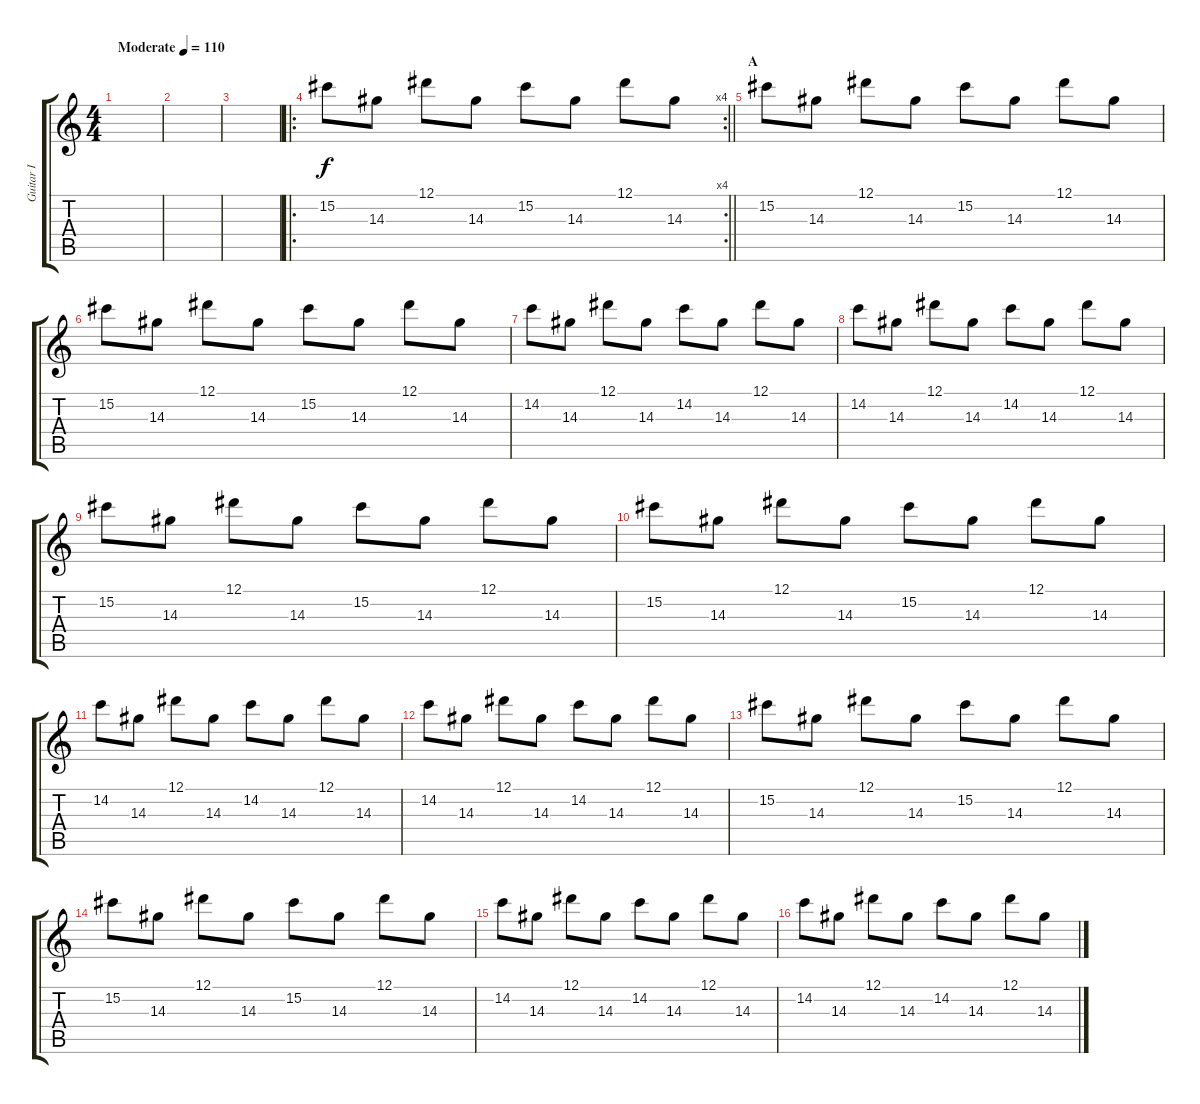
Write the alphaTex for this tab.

\track ("Guitar I" "Guitar I") {instrument distortionguitar}
\staff {score tabs}
\tuning (Eb4 Bb3 Gb3 Db3 Ab2 Eb2) {hide}
\ts (4 4)
\tempo (110 "Moderate")
\clef g2
\ks c
|
|
|
\ro
\rc 4
\barLineRight lightlight
15.2.8 14.3.8 12.1.8 14.3.8 15.2.8 14.3.8 12.1.8 14.3.8 |
\section ("" "A")
15.2.8 14.3.8 12.1.8 14.3.8 15.2.8 14.3.8 12.1.8 14.3.8 |
15.2.8 14.3.8 12.1.8 14.3.8 15.2.8 14.3.8 12.1.8 14.3.8 |
14.2.8 14.3.8 12.1.8 14.3.8 14.2.8 14.3.8 12.1.8 14.3.8 |
14.2.8 14.3.8 12.1.8 14.3.8 14.2.8 14.3.8 12.1.8 14.3.8 |
15.2.8 14.3.8 12.1.8 14.3.8 15.2.8 14.3.8 12.1.8 14.3.8 |
15.2.8 14.3.8 12.1.8 14.3.8 15.2.8 14.3.8 12.1.8 14.3.8 |
14.2.8 14.3.8 12.1.8 14.3.8 14.2.8 14.3.8 12.1.8 14.3.8 |
14.2.8 14.3.8 12.1.8 14.3.8 14.2.8 14.3.8 12.1.8 14.3.8 |
15.2.8 14.3.8 12.1.8 14.3.8 15.2.8 14.3.8 12.1.8 14.3.8 |
15.2.8 14.3.8 12.1.8 14.3.8 15.2.8 14.3.8 12.1.8 14.3.8 |
14.2.8 14.3.8 12.1.8 14.3.8 14.2.8 14.3.8 12.1.8 14.3.8 |
14.2.8 14.3.8 12.1.8 14.3.8 14.2.8 14.3.8 12.1.8 14.3.8
